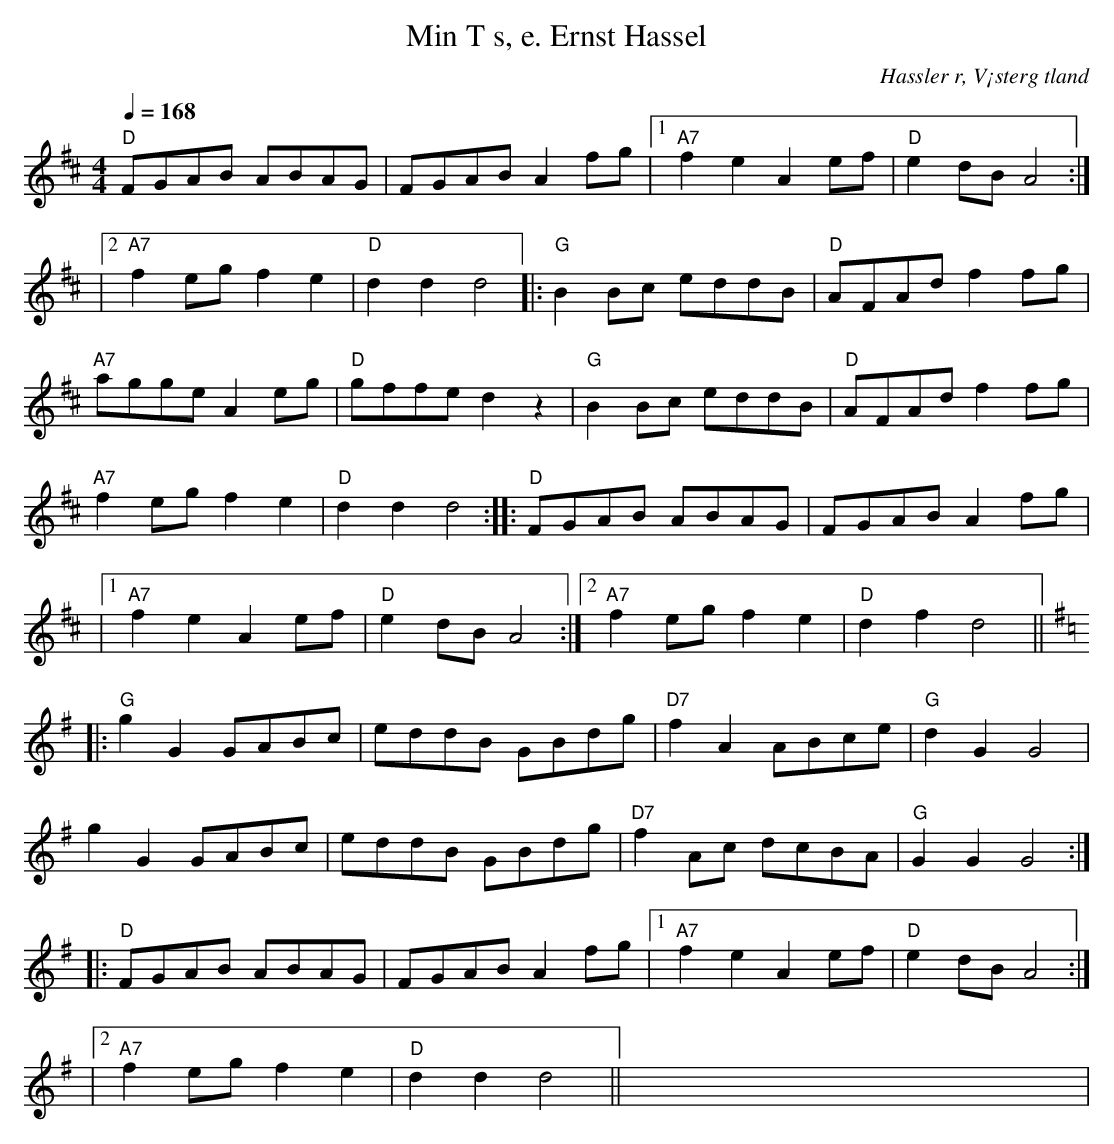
X:1
T:Min T s, e. Ernst Hassel
O:Hassler r, V¡sterg tland
M:4/4
L:1/8
Q:1/4=168
K:D
"D"FGAB ABAG | FGAB A2 fg |1 "A7"f2 e2 A2 ef | "D"e2 dB A4  :|
|2 "A7"f2 eg f2 e2 | "D"d2d2d4 |: "G"B2 Bc eddB | "D"AFAd f2 fg |
"A7"agge A2 eg | "D"gffe d2z2 | "G"B2 Bc eddB | "D"AFAd f2 fg |
"A7"f2eg f2e2 | "D"d2d2d4 :: "D"FGAB ABAG | FGAB A2 fg |
|1 "A7"f2 e2 A2 ef | "D"e2 dB A4 :|2 "A7"f2 eg f2 e2 | "D"d2f2d4 ||
[K:G]|: "G"g2 G2 GABc | eddB GBdg | "D7"f2 A2 ABce | "G"d2 G2 G4 |
g2 G2 GABc | eddB GBdg | "D7"f2 Ac dcBA | "G"G2 G2 G4 :|
|:"D"FGAB ABAG | FGAB A2 fg |1 "A7"f2 e2 A2 ef | "D"e2 dB A4  :|
|2 "A7"f2 eg f2 e2 | "D"d2d2d4 || xxxxxxxxxxx|
